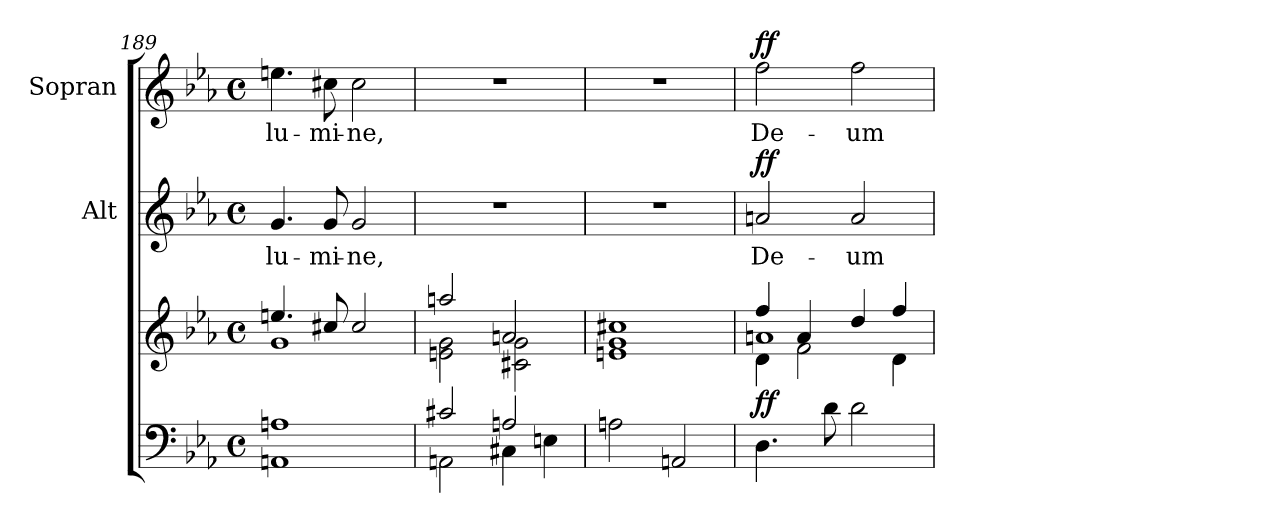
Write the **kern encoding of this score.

**kern	**kern	**dynam	**kern	**text	**dynam	**kern	**text	**dynam
*part3	*part3	*part3	*part2	*part2	*part2	*part1	*part1	*part1
*staff4	*staff3	*staff3/4	*staff2	*staff2	*staff2	*staff1	*staff1	*staff1
*	*	*	*I"Alt	*	*	*I"Sopran	*	*
*	*	*	*I'A.	*	*	*I'S.	*	*
*clefF4	*clefG2	*	*clefG2	*	*	*clefG2	*	*
*k[b-e-a-]	*k[b-e-a-]	*	*k[b-e-a-]	*	*	*k[b-e-a-]	*	*
*E-:	*E-:	*	*E-:	*	*	*E-:	*	*
*M4/4	*M4/4	*	*M4/4	*	*	*M4/4	*	*
*met(c)	*met(c)	*	*met(c)	*	*	*met(c)	*	*
=189	=189	=189	=189	=189	=189	=189	=189	=189
*	*^	*	*	*	*	*	*	*
!	!	!	!	!	!LO:LY:b	!	!	!LO:LY:b	!
1AAn 1An	4.een/	1g	.	4.g/	lu-	.	4.een\	lu-	.
!	!	!	!	!	!LO:LY:b	!	!	!LO:LY:b	!
.	8cc#X/	.	.	8g/	-mi-	.	8cc#X\	-mi-	.
!	!	!	!	!	!LO:LY:b	!	!	!LO:LY:b	!
.	2cc#/	.	.	2g/	-ne,	.	2cc#\	-ne,	.
=190	=190	=190	=190	=190	=190	=190	=190	=190	=190
*^	*	*	*	*	*	*	*	*	*
2c#X/	2AAn\	2aan/	2en\ 2g\	.	1r	.	.	1r	.	.
2An/	4C#X\	2an/	2c#X\ 2g\	.	.	.	.	.	.	.
.	4En\	.	.	.	.	.	.	.	.	.
*v	*v	*	*	*	*	*	*	*	*	*
=191	=191	=191	=191	=191	=191	=191	=191	=191	=191
2An\	1cc#X	1en 1g	.	1r	.	.	1r	.	.
2AAn/	.	.	.	.	.	.	.	.	.
=192	=192	=192	=192	=192	=192	=192	=192	=192	=192
*	*	*^	*	*	*	*	*	*	*
!	!	!	!	!LO:DY:b	!	!LO:LY:b	!LO:DY:a	!	!LO:LY:b	!LO:DY:a
4.D\	4ff/	4d\	1an	ff	2an/	De-	ff	2ff\	De-	ff
.	4a/	2f\	.	.	.	.	.	.	.	.
8d\	.	.	.	.	.	.	.	.	.	.
!	!	!	!	!	!	!LO:LY:b	!	!	!LO:LY:b	!
2d\	4dd/	.	.	.	2a/	-um	.	2ff\	-um	.
.	4ff/	4d\	.	.	.	.	.	.	.	.
*	*v	*v	*v	*	*	*	*	*	*	*
=	=	=	=	=	=	=	=	=
*-	*-	*-	*-	*-	*-	*-	*-	*-
